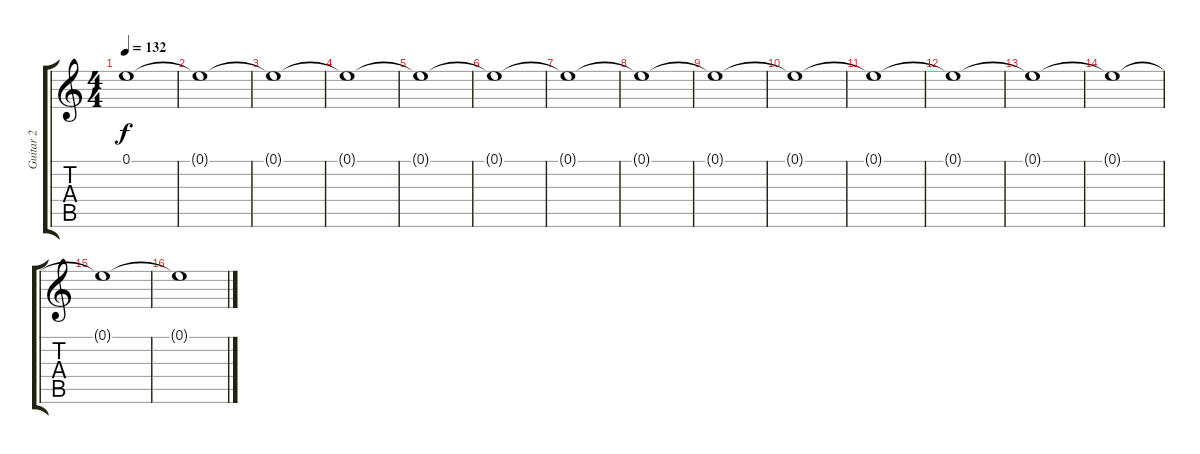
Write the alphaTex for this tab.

\track ("Guitar 2" "Guitar 2") {instrument distortionguitar}
\staff {score tabs}
\tuning (E4 B3 G3 D3 A2 E2) {hide}
\ts (4 4)
\tempo 132
\clef g2
\ks c
0.1{t}.1{dy f} |
0.1{t}.1 |
0.1{t}.1 |
0.1{t}.1 |
0.1{t}.1 |
0.1{t}.1 |
0.1{t}.1 |
0.1{t}.1 |
0.1{t}.1 |
0.1{t}.1 |
0.1{t}.1 |
0.1{t}.1 |
0.1{t}.1 |
0.1{t}.1 |
0.1{t}.1 |
0.1{t}.1
